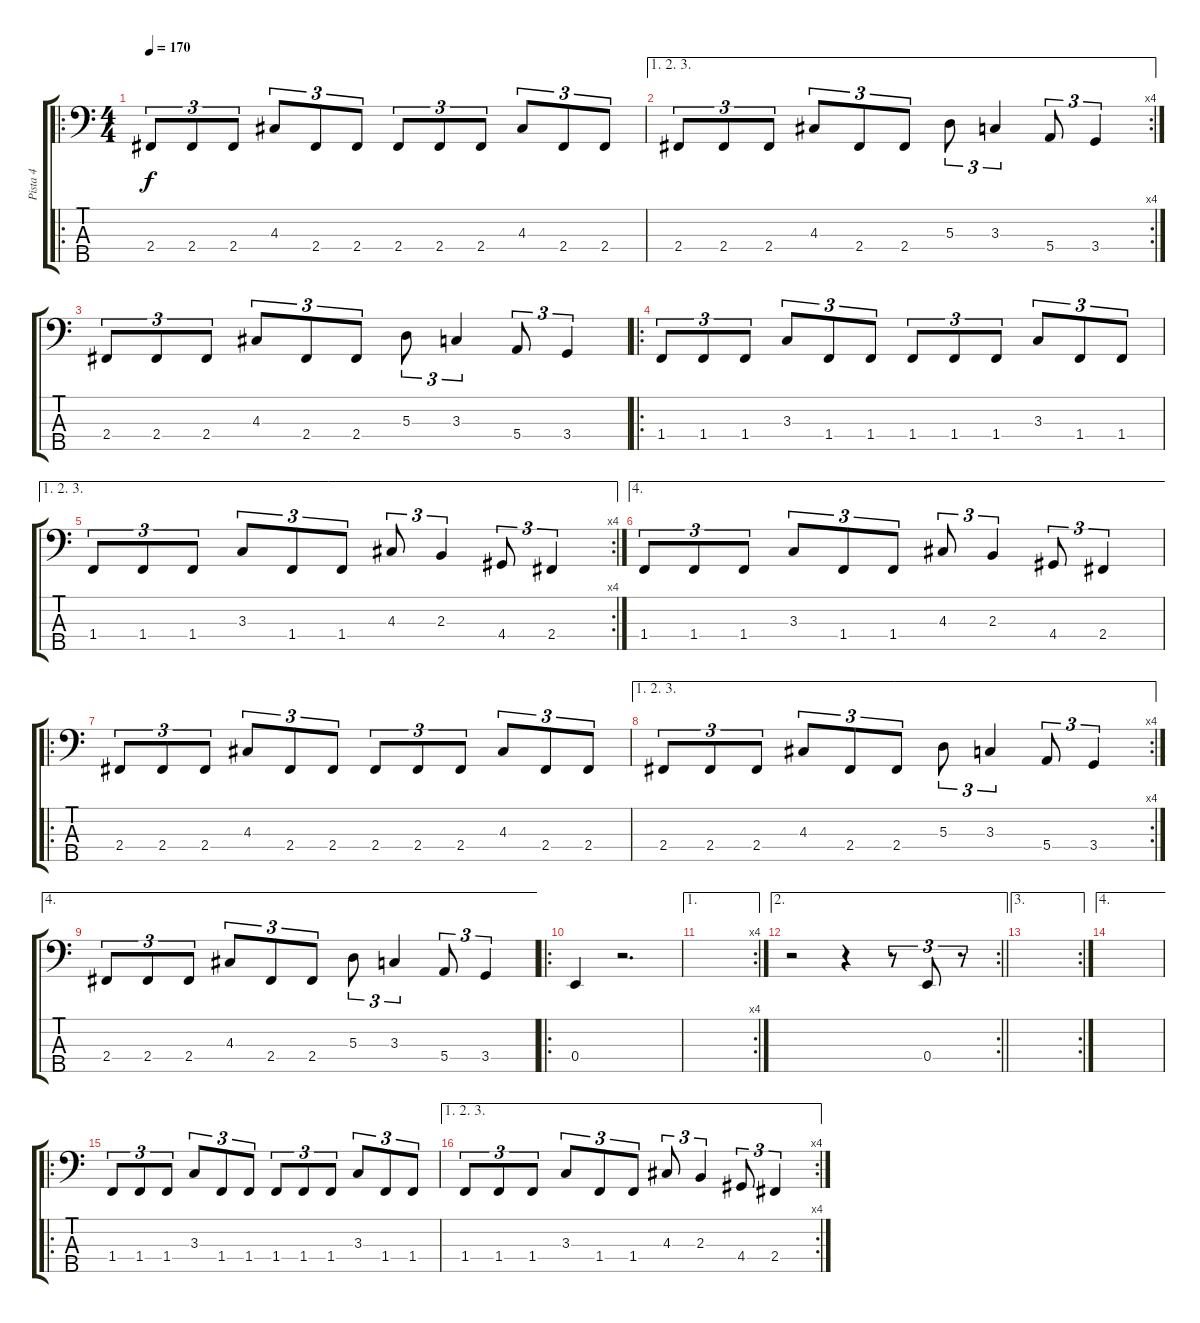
\track ("Pista 4" "Pista 4") {instrument electricbasspick}
\staff {score tabs}
\tuning (G2 D2 A1 E1 B0) {hide}
\ro
\ts (4 4)
\tempo 170
\clef f4
\ks c
2.4.8{tu (3 2) dy f} 2.4.8{tu (3 2)} 2.4.8{tu (3 2)} 4.3.8{tu (3 2)} 2.4.8{tu (3 2)} 2.4.8{tu (3 2)} 2.4.8{tu (3 2)} 2.4.8{tu (3 2)} 2.4.8{tu (3 2)} 4.3.8{tu (3 2)} 2.4.8{tu (3 2)} 2.4.8{tu (3 2)} |
\ae (1 2 3)
\rc 4
2.4.8{tu (3 2)} 2.4.8{tu (3 2)} 2.4.8{tu (3 2)} 4.3.8{tu (3 2)} 2.4.8{tu (3 2)} 2.4.8{tu (3 2)} 5.3.8{tu (3 2)} 3.3.4{tu (3 2)} 5.4.8{tu (3 2)} 3.4.4{tu (3 2)} |
2.4.8{tu (3 2)} 2.4.8{tu (3 2)} 2.4.8{tu (3 2)} 4.3.8{tu (3 2)} 2.4.8{tu (3 2)} 2.4.8{tu (3 2)} 5.3.8{tu (3 2)} 3.3.4{tu (3 2)} 5.4.8{tu (3 2)} 3.4.4{tu (3 2)} |
\ro
1.4.8{tu (3 2)} 1.4.8{tu (3 2)} 1.4.8{tu (3 2)} 3.3.8{tu (3 2)} 1.4.8{tu (3 2)} 1.4.8{tu (3 2)} 1.4.8{tu (3 2)} 1.4.8{tu (3 2)} 1.4.8{tu (3 2)} 3.3.8{tu (3 2)} 1.4.8{tu (3 2)} 1.4.8{tu (3 2)} |
\ae (1 2 3)
\rc 4
1.4.8{tu (3 2)} 1.4.8{tu (3 2)} 1.4.8{tu (3 2)} 3.3.8{tu (3 2)} 1.4.8{tu (3 2)} 1.4.8{tu (3 2)} 4.3.8{tu (3 2)} 2.3.4{tu (3 2)} 4.4.8{tu (3 2)} 2.4.4{tu (3 2)} |
\ae 4
1.4.8{tu (3 2)} 1.4.8{tu (3 2)} 1.4.8{tu (3 2)} 3.3.8{tu (3 2)} 1.4.8{tu (3 2)} 1.4.8{tu (3 2)} 4.3.8{tu (3 2)} 2.3.4{tu (3 2)} 4.4.8{tu (3 2)} 2.4.4{tu (3 2)} |
\ro
2.4.8{tu (3 2)} 2.4.8{tu (3 2)} 2.4.8{tu (3 2)} 4.3.8{tu (3 2)} 2.4.8{tu (3 2)} 2.4.8{tu (3 2)} 2.4.8{tu (3 2)} 2.4.8{tu (3 2)} 2.4.8{tu (3 2)} 4.3.8{tu (3 2)} 2.4.8{tu (3 2)} 2.4.8{tu (3 2)} |
\ae (1 2 3)
\rc 4
2.4.8{tu (3 2)} 2.4.8{tu (3 2)} 2.4.8{tu (3 2)} 4.3.8{tu (3 2)} 2.4.8{tu (3 2)} 2.4.8{tu (3 2)} 5.3.8{tu (3 2)} 3.3.4{tu (3 2)} 5.4.8{tu (3 2)} 3.4.4{tu (3 2)} |
\ae 4
2.4.8{tu (3 2)} 2.4.8{tu (3 2)} 2.4.8{tu (3 2)} 4.3.8{tu (3 2)} 2.4.8{tu (3 2)} 2.4.8{tu (3 2)} 5.3.8{tu (3 2)} 3.3.4{tu (3 2)} 5.4.8{tu (3 2)} 3.4.4{tu (3 2)} |
\ro
0.4.4 r.2{d} |
\ae 1
\rc 4
|
\ae 2
\rc 2
\barLineRight lightlight
r.2 r.4 r.8{tu (3 2)} 0.4.8{tu (3 2)} r.8{tu (3 2)} |
\ae 3
\rc 2
|
\ae 4
|
\ro
1.4.8{tu (3 2)} 1.4.8{tu (3 2)} 1.4.8{tu (3 2)} 3.3.8{tu (3 2)} 1.4.8{tu (3 2)} 1.4.8{tu (3 2)} 1.4.8{tu (3 2)} 1.4.8{tu (3 2)} 1.4.8{tu (3 2)} 3.3.8{tu (3 2)} 1.4.8{tu (3 2)} 1.4.8{tu (3 2)} |
\ae (1 2 3)
\rc 4
1.4.8{tu (3 2)} 1.4.8{tu (3 2)} 1.4.8{tu (3 2)} 3.3.8{tu (3 2)} 1.4.8{tu (3 2)} 1.4.8{tu (3 2)} 4.3.8{tu (3 2)} 2.3.4{tu (3 2)} 4.4.8{tu (3 2)} 2.4.4{tu (3 2)}
